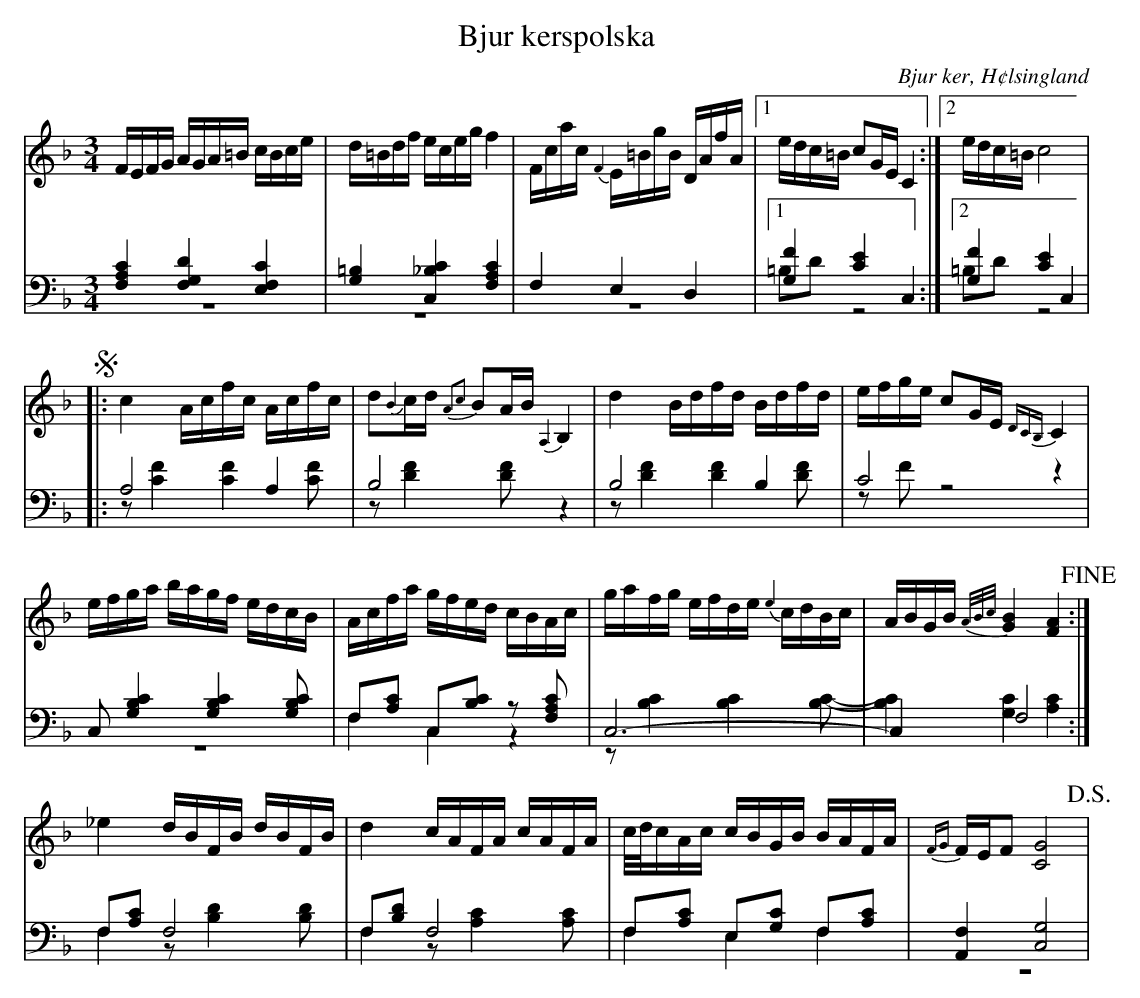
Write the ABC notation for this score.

X:1
T: Bjur kerspolska
O: Bjur ker, H¢lsingland
M: 3/4
L: 1/16
K: F
V:1
V:2
V:3 merge
V:1
FEFG AGA=B cBce|d=Bdf eceg f4|Fcac {F2}E=BgB DAfA|1 edc=B c2GE C4:|2 edc=B c8 |
!segno! |:c4 Acfc Acfc|d2{B2}cd {A2c2}B2AB {A,2}B,4|d4 Bdfd Bdfd|efge c2GE {DCB,}C4|
efga bagf edcB|Acfa gfed cBAc|gafg efde {e2}cdBc|ABGB {A/B/c/}[G4B4] [F4A4] !fine!:|
_e4 dBFB dBFB|d4 cAFA cAFA|c/d/cAc cBGB BAFA|{FG}FEF2 [C8G8] !D.S.!|
V:2 clef=bass
[F,4A,4C4] [F,4G,4D4] [E,4F,4C4]|[G,4=B,4] [C,4_B,4C4] [F,4A,4C4]|F,4 E,4 D,4|1 [G,4F4] [C4E4] C,4:|2 [G,4F4] [C4E4] C,4 |
|:A,8 A,4|B,8 z4|B,8  B,4|C8 z4|
C,2 [G,4B,4C4] [G,4B,4C4] [G,2B,2C2]|F,2[A,2C2] C,2[B,2C2] z2 [F,2A,2C2]|C,12-|C,4 F,8:|
F,2[A,2C2] F,8|F,2[B,2D2] F,8|F,2[A,2C2] E,2[G,2C2] F,2[A,2C2]|[A,,4F,4] [C,8G,8] |
V:3 clef=bass
z12|z12|z12|1 =B,2D2 z8:|2 =B,2D2 z8|
|:z2 [C4F4] [C4F4] [C2F2]|z2 [D4F4] [D2F2] z4|z2 [D4F4] [D4F4] [D2F2]|z2 F2 z8|
z12|F,4 C,4 z4|z2 [B,4C4] [B,4C4] [B,2C2]-|[B,4C4] [G,4C4] [A,4C4]:|
F,4 z2 [B,4D4] [B,2D2]|F,4 z2 [A,4C4] [A,2C2]|F,4 E,4 F,4|z12|
